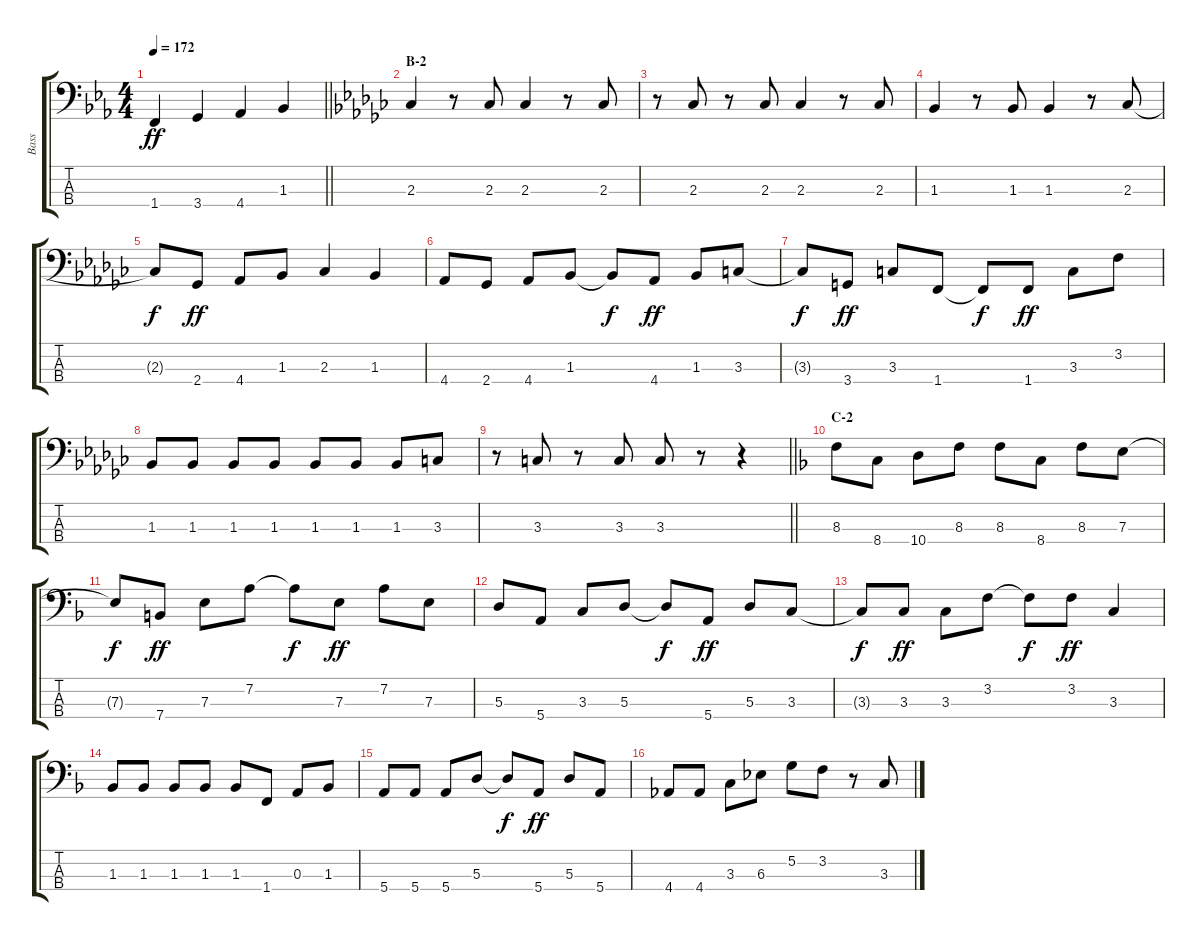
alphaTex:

\track ("Bass" "Bass") {instrument electricbasspick}
\staff {score tabs}
\tuning (G2 D2 A1 E1) {hide}
\ts (4 4)
\tempo 172
\clef f4
\barLineRight lightlight
\ks eb
1.4.4{dy ff} 3.4.4 4.4.4 1.3.4 |
\section ("" "B-2")
\ks gb
2.3.4 r.8 2.3.8 2.3.4 r.8 2.3.8 |
r.8 2.3.8 r.8 2.3.8 2.3.4 r.8 2.3.8 |
1.3.4 r.8 1.3.8 1.3.4 r.8 2.3.8 |
2.3{t}.8{dy f} 2.4.8{dy ff} 4.4.8 1.3.8 2.3.4 1.3.4 |
4.4.8 2.4.8 4.4.8 1.3.8 1.3{t}.8{dy f} 4.4.8{dy ff} 1.3.8 3.3.8 |
3.3{t}.8{dy f} 3.4.8{dy ff} 3.3.8 1.4.8 1.4{t}.8{dy f} 1.4.8{dy ff} 3.3.8 3.2.8 |
1.3.8 1.3.8 1.3.8 1.3.8 1.3.8 1.3.8 1.3.8 3.3.8 |
\barLineRight lightlight
r.8 3.3.8 r.8 3.3.8 3.3.8 r.8 r.4 |
\section ("" "C-2")
\ks f
8.3.8 8.4.8 10.4.8 8.3.8 8.3.8 8.4.8 8.3.8 7.3.8 |
7.3{t}.8{dy f} 7.4.8{dy ff} 7.3.8 7.2.8 7.2{t}.8{dy f} 7.3.8{dy ff} 7.2.8 7.3.8 |
5.3.8 5.4.8 3.3.8 5.3.8 5.3{t}.8{dy f} 5.4.8{dy ff} 5.3.8 3.3.8 |
3.3{t}.8{dy f} 3.3.8{dy ff} 3.3.8 3.2.8 3.2{t}.8{dy f} 3.2.8{dy ff} 3.3.4 |
1.3.8 1.3.8 1.3.8 1.3.8 1.3.8 1.4.8 0.3.8 1.3.8 |
5.4.8 5.4.8 5.4.8 5.3.8 5.3{t}.8{dy f} 5.4.8{dy ff} 5.3.8 5.4.8 |
4.4.8 4.4.8 3.3.8 6.3.8 5.2.8 3.2.8 r.8 3.3.8
